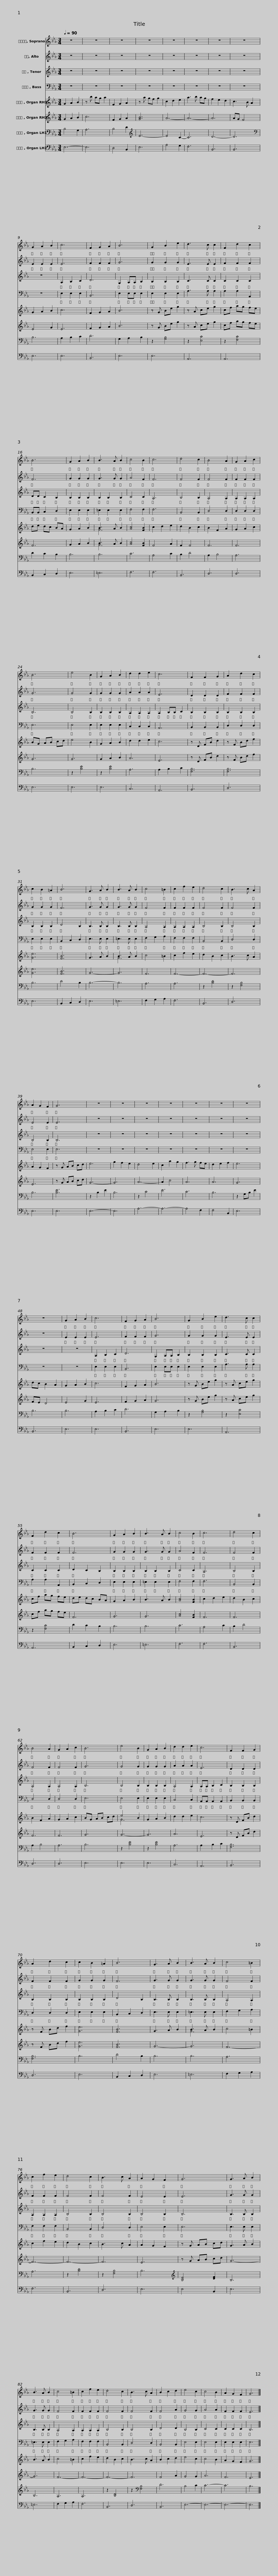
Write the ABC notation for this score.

X:1
%%score 1 2 3 4 ( 5 6 ) ( 7 8 ) 9 10
L:1/8
Q:1/4=90
M:3/4
I:linebreak $
K:Eb
V:1 treble
V:2 treble
V:3 treble
V:4 bass
V:5 treble
V:6 treble
V:7 treble
V:8 treble
V:9 bass
V:10 bass
V:1
 z6 | z6 | z6 | z6 | z6 | %5
 z6 | z6 |$ z6 | G2 A2 B2 | c6 | %10
 F2 G2 A2 | B6 | G2 B2 e2 | d3 c c2 | F2 d2 c2 |$ %15
 B6 | G2 A2 B2 | B3 A B2 | c4 B2 | c6 | %20
 d4 c2 | B4 A2 | G2 A2 c2 | B6 |$ e4 B2 | %25
 G2 A2 B2 | d2 d2 e2 | c6 | F2 F2 G2 | A2 d2 c2 | %30
 c2 B2 =A2 | B6 | G3 A B2 |$ B3 A B2 | c4 =B2 | %35
 c2 f2 e2 | d4 c2 | B3 c A2 | A2 G2 F2 | G6 | %40
 z6 | z6 | z6 |$ z6 | z6 | %45
 z6 | z6 | z6 | G2 A2 B2 | c6 | %50
 F2 G2 A2 | B6 |$ G2 B2 e2 | d3 c c2 | F2 d2 c2 | %55
 B6 | G2 A2 B2 | B3 A B2 | c4 B2 | c6 |$ %60
 d4 c2 | B4 A2 | G2 A2 c2 | B6 | e4 B2 | %65
 G2 A2 B2 | d2 d2 e2 | c6 | F2 F2 G2 |$ A2 d2 c2 | %70
 c2 B2 =A2 | B6 | G3 A B2 | B3 A B2 | c4 =B2 | %75
 c2 f2 e2 | d4 c2 | B3 c A2 |$ A2 G2 F2 | G6 | %80
 G3 A B2 | B3 A B2 | c4 =B2 | c2 f2 e2 | d4 c2 | %85
 B3 c A2 | B2 c2 d2 |$ e4 c2 | c4 B2 | A2 G2 F2 | %90
 G6 |] %91
V:2
 z6 | z6 | z6 | z6 | z6 | %5
 z6 | z6 |$ z6 | E2 E2 E2 | E6 | %10
 F2 F2 F2 | G6 | G2 G2 G2 | E3 E E2 | F2 F2 F2 |$ %15
 F6 | G2 G2 G2 | G3 G G2 | A4 F2 | F6 | %20
 F4 F2 | F4 F2 | F2 F2 F2 | G6 |$ G4 G2 | %25
 G2 G2 G2 | A2 A2 A2 | E6 | D2 D2 D2 | F2 F2 F2 | %30
 G2 G2 G2 | F6 | G3 G G2 |$ G3 G G2 | F4 F2 | %35
 F2 F2 F2 | F4 F2 | F4 F2 | E4 E2 | E6 | %40
 z6 | z6 | z6 |$ z6 | z6 | %45
 z6 | z6 | z6 | E2 E2 E2 | E6 | %50
 F2 F2 F2 | G6 |$ G2 G2 G2 | E3 E E2 | F2 F2 F2 | %55
 F6 | G2 G2 G2 | G3 G G2 | A4 F2 | F6 |$ %60
 F4 F2 | F4 F2 | F4 F2 | G6 | G4 G2 | %65
 G2 G2 G2 | A2 A2 A2 | E6 | D2 D2 D2 |$ F2 F2 F2 | %70
 G2 G2 G2 | F6 | G3 G G2 | G3 G G2 | F4 F2 | %75
 F2 F2 F2 | F4 F2 | F4 F2 |$ E4 E2 | E6 | %80
 G3 G G2 | G3 G G2 | F4 F2 | F2 F2 F2 | F4 F2 | %85
 F4 F2 | F4 A2 |$ G4 G2 | A4 A2 | F2 F2 F2 | %90
 E6 |] %91
V:3
 z6 | z6 | z6 | z6 | z6 | %5
 z6 | z6 |$ z6 | z6 | A,2 B,2 C2 | %10
 D6 | G,2 A,A, B,2 | B,2 B,2 B,2 | C3 C C2 | C2 C2 C2 |$ %15
 DD C2 B,2 | B,2 B,2 B,2 | B,2 B,2 B,2 | C4 C2 | A,6 | %20
 B,4 B,2 | A,4 A,2 | A,2 A,2 A,2 | B,6 |$ B,4 B,2 | %25
 B,2 B,2 B,2 | A,2 A,2 A,2 | A,2 B,B, C2 | B,2 B,2 B,2 | B,2 B,2 B,2 | %30
 B,2 B,2 B,2 | D4 B,2 | B,3 B, B,2 |$ B,3 B, B,2 | A,4 A,2 | %35
 A,2 A,2 A,2 | B,4 B,2 | B,4 B,2 | B,4 B,2 | B,6 | %40
 z6 | z6 | z6 |$ z6 | z6 | %45
 z6 | z6 | z6 | z6 | A,2 B,2 C2 | %50
 D6 | G,2 A,A, B,2 |$ B,2 B,2 B,2 | C3 C C2 | C2 C2 C2 | %55
 D2 C2 B,2 | B,2 B,2 B,2 | B,2 B,2 B,2 | C4 C2 | A,6 |$ %60
 B,4 B,2 | A,4 A,2 | A,4 A,2 | B,6 | B,4 B,2 | %65
 B,2 B,2 B,2 | A,4 A,2 | A,A, B,2 C2 | B,2 B,2 B,2 |$ B,2 B,2 B,2 | %70
 B,2 B,2 B,2 | D4 B,2 | B,3 B, B,2 | B,3 B, B,2 | A,4 A,2 | %75
 A,2 A,2 A,2 | B,4 B,2 | B,4 B,2 |$ B,4 B,2 | B,6 | %80
 B,3 B, B,2 | B,3 B, B,2 | A,4 A,2 | A,2 A,2 A,2 | B,4 B,2 | %85
 B,4 B,2 | D4 D2 |$ B,4 B,2 | C4 C2 | C2 C2 C2 | %90
 B,6 |] %91
V:4
 z6 | z6 | z6 | z6 | z6 | %5
 z6 | z6 |$ z6 | z6 | E,2 E,2 E,2 | %10
 B,,6 | E,2 E,E, E,2 | E,2 E,2 E,2 | A,3 A, A,2 | A,2 A,2 A,,2 |$ %15
 B,,B,, C,2 D,2 | E,2 E,2 E,2 | =E,2 E,2 E,2 | F,4 F,2 | F,6 | %20
 B,,4 B,,2 | D,4 D,2 | D,2 D,2 D,2 | E,6 |$ E,4 E,2 | %25
 E,2 E,2 E,2 | C,2 C,2 C,2 | A,,6 | B,,2 B,,2 B,,2 | D,2 D,2 D,2 | %30
 E,2 E,2 E,2 | B,,2 C,2 D,2 | E,3 E, E,2 |$ =E,3 E, E,2 | F,2 G,2 A,2 | %35
 F,2 F,2 F,2 | B,,4 B,,2 | D,4 D,2 | E,4 E,2 | E,6 | %40
 z6 | z6 | z6 |$ z6 | z6 | %45
 z6 | z6 | z6 | z6 | E,2 E,2 E,2 | %50
 B,,6 | E,2 E,E, E,2 |$ E,2 E,2 E,2 | A,3 A, A,2 | A,2 A,2 A,,2 | %55
 B,,2 C,2 D,2 | E,2 E,2 E,2 | =E,2 E,2 E,2 | F,4 F,2 | F,6 |$ %60
 B,,4 B,,2 | D,4 D,2 | D,4 D,2 | E,6 | E,4 E,2 | %65
 E,2 E,2 E,2 | C,4 C,2 | A,,A,, A,,2 A,,2 | B,,2 B,,2 B,,2 |$ D,2 D,2 D,2 | %70
 E,2 E,2 E,2 | B,,2 C,2 D,2 | E,3 E, E,2 | =E,3 E, E,2 | F,2 G,2 A,2 | %75
 F,2 F,2 F,2 | B,,4 B,,2 | D,4 D,2 |$ E,4 E,2 | E,6 | %80
 E,3 E, E,2 | =E,3 E, E,2 | F,2 G,2 A,2 | F,2 F,2 F,2 | B,,4 B,,2 | %85
 D,4 D,2 | B,,4 B,,2 |$ E,4 E,2 | E,4 E,2 | E,2 E,2 E,2 | %90
 E,6 |] %91
V:5
 G2 A2 B2 | z b ag a2 | F2 G2 A2 | z a gf g2 | c2 d2 e2 | %5
 a3 b ag | f2 e2 d2 |$ c3 B A2 | G2 A2 B2 | c6 | %10
 F2 G2 A2 | B6 | z G Be g2 | z A ce g2 | cf ag fe |$ %15
 de dc BA | G2 A2 B2 | B3 A B2 | [Ac]4 [FB]2 | c2 d2 e2 | %20
 d2 B2 c2 | B2 F2 A2 | G2 A2 c2 | BG AB cd |$ e4 B2 | %25
 G2 A2 B2 | d2 d2 e2 | c6 | z D FB d2 | z F Bd f2 | %30
 [Ge]6 | [FB]6 | G3 A B2 |$ B3 A B2 | c4 =B2 | %35
 c2 f2 e2 | d2 B2 c2 | B3 c A2 | A2 G2 F2 | z G AB cd | %40
 e6 | g2 f2 e2 | d4 e2 |$ c2 a2 g2 | f3 g fe | %45
 d2 e2 f2 | e6 | dc B2 A2 | G2 A2 B2 | c6 | %50
 F2 G2 A2 | B6 |$ z G Be g2 | z A ce g2 | cf ag fe | %55
 de dc BA | G2 A2 B2 | B3 A B2 | [Ac]4 [FB]2 | c2 d2 e2 |$ %60
 d2 B2 c2 | B2 F2 A2 | G2 A2 c2 | BG AB cd | e4 B2 | %65
 G2 A2 B2 | d2 d2 e2 | c6 | z D FB d2 |$ z F Bd f2 | %70
 [Ge]6 | [FB]6 | G3 A B2 | B3 A B2 | c4 =B2 | %75
 c2 f2 e2 | d2 B2 c2 | B3 c A2 |$ A2 G2 F2 | z G AB cd | %80
 G3 A B2 | B3 A B2 | c4 =B2 | c2 f2 e2 | d2 B2 c2 | %85
 B3 c A2 | B2 c2 d2 |$ e4 c2 | c4 B2 | A2 G2 F2 | %90
 G6 |] %91
V:6
 x6 | x6 | x6 | x6 | x6 | %5
 x6 | x6 |$ x6 | x6 | x6 | %10
 x6 | x6 | x6 | x6 | x6 |$ %15
 x6 | x6 | G6 | x6 | x6 | %20
 x6 | x6 | x6 | x6 |$ x6 | %25
 x6 | x6 | x6 | x6 | x6 | %30
 x6 | x6 | x6 |$ G6 | x6 | %35
 x6 | x6 | x6 | x6 | x6 | %40
 x6 | x6 | x6 |$ x6 | x6 | %45
 x6 | x6 | x6 | x6 | x6 | %50
 x6 | x6 |$ x6 | x6 | x6 | %55
 x6 | x6 | x6 | x6 | x6 |$ %60
 x6 | x6 | x6 | x6 | G6 | %65
 x6 | x6 | x6 | x6 |$ x6 | %70
 x6 | x6 | x6 | G6 | x6 | %75
 x6 | x6 | x6 |$ x6 | x6 | %80
 x6 | x6 | x6 | x6 | x6 | %85
 x6 | x6 |$ x6 | x6 | x6 | %90
 x6 |] %91
V:7
 G2 A2 B2 | c6 | F2 G2 A2 | [GB]6 | A6- | %5
 A6- | A6 |$ AG F4 | E4 G2 | E6 | %10
 F2 G2 A2 | B6 | z G Be g2 | z A ce g2 | cf ag fe |$ %15
 F6 | G2 A2 B2 | B3 A B2 | [Ac]4 [FB]2 | F4 A2 | %20
 F2 F4 | F6 | F6 | G6 |$ G6 | %25
 G2 A2 B2 | A6 | E6 | z D FB d2 | z F Bd f2 | %30
 [Ge]6 | [FB]6 | G6- |$ G6 | F6 | %35
 F6- | F6- | F6 | E6 | z G AB cd | %40
 G6- | G6 | A6- |$ A2 c4 | A6 | %45
 A6 | G6 | FE D4 | E4 G2 | E6 | %50
 F2 G2 A2 | G6 |$ z G Be g2 | z A ce g2 | cf ag fe | %55
 F6 | G6 | G6 | [Ac]4 [FB]2 | F6 |$ %60
 F6 | F6 | F6 | G6 | G6- | %65
 G6 | A6 | E6 | z D FB d2 |$ z F Bd f2 | %70
 [Ge]6 | [FB]6 | G6- | G6 | F6- | %75
 F6- | F6- | F6 |$ E6 | z G AB cd | %80
 G6- | G6 | F6- | F6- | F6- | %85
 F6 | F4 A2 |$ G4 G2 | A6 | F6 | %90
 E6 |] %91
V:8
 x6 | x6 | x6 | x6 | x6 | %5
 x6 | x6 |$ x6 | x6 | x6 | %10
 x6 | x6 | x6 | x6 | x6 |$ %15
 x6 | x6 | G6 | x6 | x6 | %20
 x6 | x6 | x6 | x6 |$ x6 | %25
 x6 | x6 | x6 | x6 | x6 | %30
 x6 | x6 | x6 |$ x6 | x6 | %35
 x6 | x6 | x6 | x6 | x6 | %40
 x6 | x6 | x6 |$ x6 | x6 | %45
 x6 | x6 | x6 | x6 | x6 | %50
 x6 | x6 |$ x6 | x6 | x6 | %55
 x6 | x6 | x6 | x6 | x6 |$ %60
 x6 | x6 | x6 | x6 | x6 | %65
 x6 | x6 | x6 | x6 |$ x6 | %70
 x6 | x6 | x6 | x6 | x6 | %75
 x6 | x6 | x6 |$ x6 | x6 | %80
 x6 | x6 | x6 | x6 | x6 | %85
 x6 | x6 |$ x6 | x6 | x6 | %90
 x6 |] %91
V:9
 B,4 G,2 | A,6 | B,4 D2 |[K:treble] E6- | E4 C2- | %5
 C6 | D6- |$ D6 |[K:bass] B,6 | A,2 B,2 C2 | %10
 D6 | G,2 A,2 B,2 | z2 [G,B,]4 | z2 [E,C]4 | z2 [F,C]4 |$ %15
 D2 C2 B,2 | B,6 | B,6 | C6 | A,4 C2 | %20
 B,2 D4 | A,2 B,4 | A,6 | B,6 |$ z2 [B,E]4 | %25
 z2 [B,E]4 | A,6 | A,2 B,2 C2 | [F,B,]6 | [F,B,]6 | %30
 B,6 | D4 B,2 | B,6- |$ B,6 | A,6 | %35
 A,6 | z2 [B,D]4 | z2 [F,B,]4 | B,6 | [B,E]6 | %40
 z2 B,2 E2 | B,6 | z2 C4 |$ E6 | C6 | %45
 B,6 | z2 G,B, E2 | B,6 | B,6 | A,2 B,2 C2 | %50
 D6 | G,2 A,2 B,2 |$ z2 [G,B,]4 | z2 [E,C]4 | z2 [F,C]4 | %55
 D2 C2 B,2 | B,6 | B,6 | C6 | A,4 C2 |$ %60
 B,2 D4 | A,2 B,4 | A,6 | B,6 | z2 [B,E]4 | %65
 z2 [B,E]4 | A,6 | A,2 B,2 C2 | [F,B,]6 |$ [F,B,]6 | %70
 B,6 | D4 B,2 | B,6 | B,6 | A,6 | %75
 A,6 | z2 [B,D]4 | z2 [F,B,]4 |$ B,6 |[K:treble] [B,E]4 [DF]2 | %80
 B,6 | B,6 | A,6 | A,6 | z2 [B,D]4 | %85
 z2[K:bass] [F,B,]4 | D6 |$ B,4 C2 | C6- | C6 | %90
 B,6 |] %91
V:10
 E,6- | E,6 | D,4 B,,2 | E,6 | A,4 G,2 | %5
 F,6 | B,,6 |$ B,,6 | E,6 | E,6 | %10
 B,,6 | E,6 | E,6 | A,,6 | A,,6 |$ %15
 B,,2 C,2 D,2 | E,6 | =E,6 | F,6 | F,6 | %20
 B,,6 | D,6 | D,6 | E,6 |$ E,6 | %25
 E,6 | C,6 | A,,6 | B,,6 | D,6 | %30
 E,6 | B,,2 C,2 D,2 | E,6 |$ =E,6 | F,2 G,2 A,2 | %35
 F,6 | B,,6 | D,6 | E,6 | E,6 | %40
 E,6- | E,6 | A,6- |$ A,6- | A,4 F,2 | %45
 F,4 B,,2 | E,6 | B,,6 | E,6 | E,6 | %50
 B,,6 | E,6 |$ E,6 | A,,6 | A,,6 | %55
 B,,2 C,2 D,2 | E,6 | =E,6 | F,6 | F,6 |$ %60
 B,,6 | D,6 | D,6 | E,6 | E,6 | %65
 E,6 | C,6 | A,,6 | B,,6 |$ D,6 | %70
 E,6 | B,,2 C,2 D,2 | E,6 | =E,6 | F,2 G,2 A,2 | %75
 F,6 | B,,6 | D,6 |$ E,6 | E,4 B,,2 | %80
 E,6 | =E,6 | F,2 G,2 A,2 | F,6 | B,,6 | %85
 D,6 | B,,6 |$ E,6- | E,6- | E,6- | %90
 E,6 |] %91
